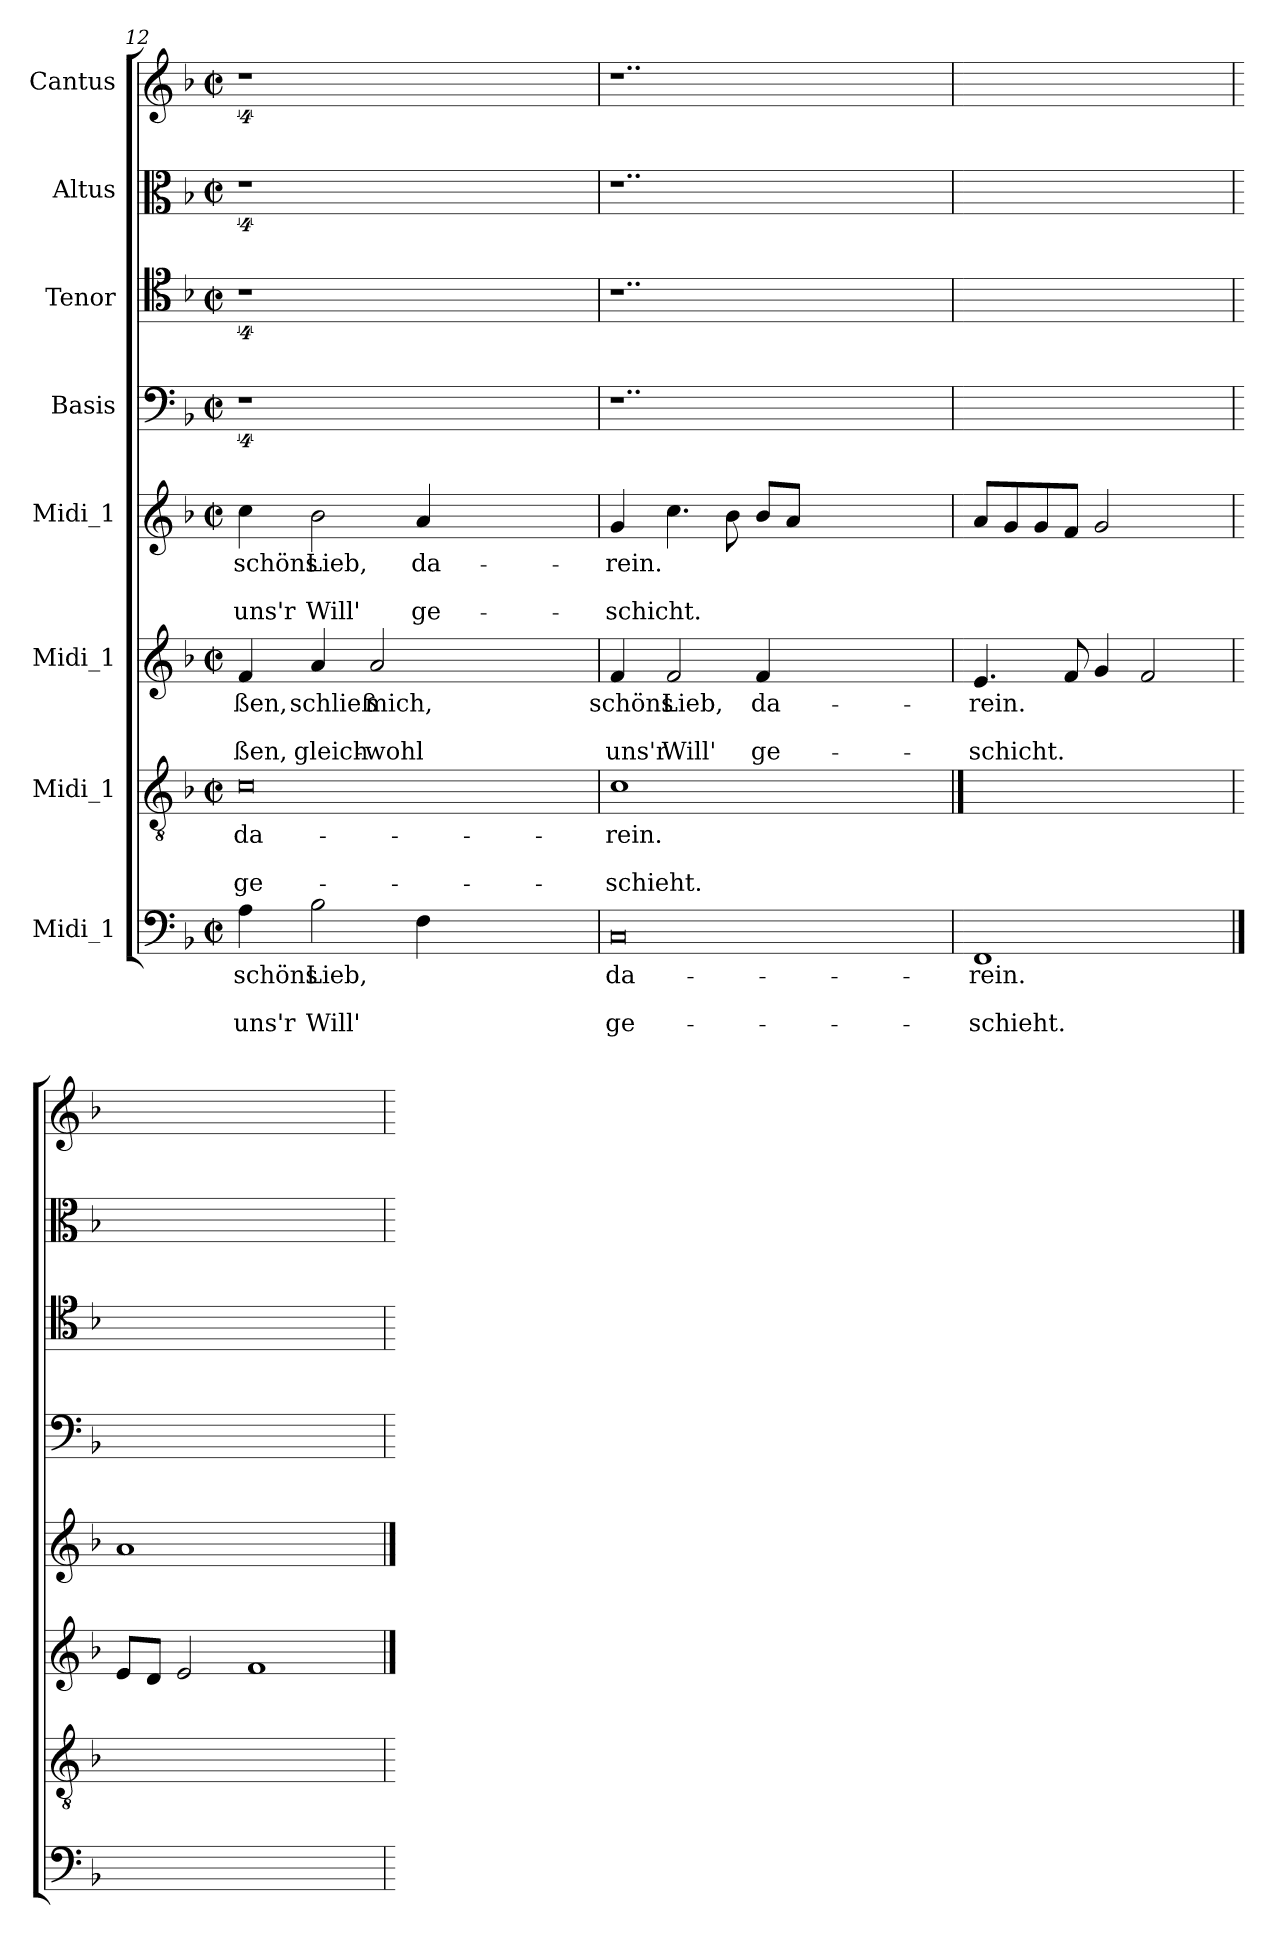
**kern	**text	**text	**text	**kern	**text	**text	**text	**kern	**text	**text	**text	**kern	**text	**text	**text	**kern	**kern	**kern	**kern
*part8	*part8	*part8	*part8	*part7	*part7	*part7	*part7	*part6	*part6	*part6	*part6	*part5	*part5	*part5	*part5	*part4	*part3	*part2	*part1
*staff8	*staff8	*staff8	*staff8	*staff7	*staff7	*staff7	*staff7	*staff6	*staff6	*staff6	*staff6	*staff5	*staff5	*staff5	*staff5	*staff4	*staff3	*staff2	*staff1
*I"Midi_1	*	*	*	*I"Midi_1	*	*	*	*I"Midi_1	*	*	*	*I"Midi_1	*	*	*	*I"Basis	*I"Tenor	*I"Altus	*I"Cantus
!!LO:LB:g=z
*clefF4	*	*	*	*clefGv2	*	*	*	*clefG2	*	*	*	*clefG2	*	*	*	*clefF4	*clefC4	*clefC3	*clefG2
*k[b-]	*	*	*	*k[b-]	*	*	*	*k[b-]	*	*	*	*k[b-]	*	*	*	*k[b-]	*k[b-]	*k[b-]	*k[b-]
*F:	*	*	*	*F:	*	*	*	*F:	*	*	*	*F:	*	*	*	*F:	*F:	*F:	*F:
*M2/2	*	*	*	*M2/2	*	*	*	*M2/2	*	*	*	*M2/2	*	*	*	*M2/2	*M2/2	*M2/2	*M2/2
*met(c|)	*	*	*	*met(c|)	*	*	*	*met(c|)	*	*	*	*met(c|)	*	*	*	*met(c|)	*met(c|)	*met(c|)	*met(c|)
=12	=12	=12	=12	=12	=12	=12	=12	=12	=12	=12	=12	=12	=12	=12	=12	=12	=12	=12	=12
!	!LO:LY:b	!	!LO:LY:b	!	!LO:LY:b	!	!LO:LY:b	!	!LO:LY:b	!	!LO:LY:b	!	!LO:LY:b	!	!LO:LY:b	!	!	!	!
4A	schöns	.	uns'r	0c	da-	.	-ge-	4f	-ßen,	.	ßen,	4cc	schöns	.	uns'r	4%5r	4%5r	4%5r	4%5r
!	!LO:LY:b	!	!LO:LY:b	!	!	!	!	!	!LO:LY:b	!	!LO:LY:b	!	!LO:LY:b	!	!LO:LY:b	!	!	!	!
2B-	Lieb,	.	Will'	.	.	.	.	4a	schließ	.	gleich-	2b-	Lieb,	.	Will'	.	.	.	.
!	!	!	!	!	!	!	!	!	!LO:LY:b	!	!LO:LY:b	!	!	!	!	!	!	!	!
.	.	.	.	.	.	.	.	2a	-mich,	.	wohl	.	.	.	.	.	.	.	.
!	!	!	!	!	!	!	!	!	!	!	!	!	!LO:LY:b	!	!LO:LY:b	!	!	!	!
4F	.	.	.	.	.	.	.	.	.	.	.	4a	da-	.	-ge-	.	.	.	.
1ryy	.	.	.	.	.	.	.	1ryy	.	.	.	1ryy	.	.	.	.	.	.	.
.	.	.	.	.	.	.	.	.	.	.	.	.	.	.	.	2.ryy	2.ryy	2.ryy	2.ryy
=12	=12	=12	=12	=12	=12	=12	=12	=12	=12	=12	=12	=12	=12	=12	=12	=12	=12	=12	=12
!	!LO:LY:b	!	!LO:LY:b	!	!LO:LY:b	!	!LO:LY:b	!	!LO:LY:b	!	!LO:LY:b	!	!LO:LY:b	!	!LO:LY:b	!	!	!	!
0C	da-	.	-ge-	1c	-rein.	.	schieht.	4f	schöns	.	uns'r	4g	-rein.	.	schicht.	1..r	1..r	1..r	1..r
!	!	!	!	!	!	!	!	!	!LO:LY:b	!	!LO:LY:b	!	!	!	!	!	!	!	!
.	.	.	.	.	.	.	.	2f	Lieb,	.	Will'	4.cc	.	.	.	.	.	.	.
.	.	.	.	.	.	.	.	.	.	.	.	8b-	.	.	.	.	.	.	.
!	!	!	!	!	!	!	!	!	!LO:LY:b	!	!LO:LY:b	!	!	!	!	!	!	!	!
.	.	.	.	.	.	.	.	4f	da-	.	-ge-	8b-L	.	.	.	.	.	.	.
.	.	.	.	.	.	.	.	.	.	.	.	8aJ	.	.	.	.	.	.	.
.	.	.	.	1ryy	.	.	.	1ryy	.	.	.	1ryy	.	.	.	.	.	.	.
.	.	.	.	.	.	.	.	.	.	.	.	.	.	.	.	4ryy	4ryy	4ryy	4ryy
=	=	=	=	==	=	=	=	=	=	=	=	=	=	=	=	=	=	=	=
!	!LO:LY:b	!	!LO:LY:b	!	!	!	!	!	!LO:LY:b	!	!LO:LY:b	!	!	!	!	!	!	!	!
1FF	-rein.	.	schieht.	1ryy	.	.	.	4.e	-rein.	.	schicht.	8aL	.	.	.	1ryy	1ryy	1ryy	1ryy
.	.	.	.	.	.	.	.	.	.	.	.	8g	.	.	.	.	.	.	.
.	.	.	.	.	.	.	.	.	.	.	.	8g	.	.	.	.	.	.	.
.	.	.	.	.	.	.	.	8f	.	.	.	8fJ	.	.	.	.	.	.	.
.	.	.	.	.	.	.	.	4g	.	.	.	2g	.	.	.	.	.	.	.
.	.	.	.	.	.	.	.	2f	.	.	.	.	.	.	.	.	.	.	.
4ryy	.	.	.	4ryy	.	.	.	.	.	.	.	4ryy	.	.	.	4ryy	4ryy	4ryy	4ryy
==	=	=	=	=	=	=	=	=	=	=	=	=	=	=	=	=	=	=	=
1ryy	.	.	.	1ryy	.	.	.	8eL	.	.	.	1a	.	.	.	1ryy	1ryy	1ryy	1ryy
.	.	.	.	.	.	.	.	8dJ	.	.	.	.	.	.	.	.	.	.	.
.	.	.	.	.	.	.	.	2e	.	.	.	.	.	.	.	.	.	.	.
.	.	.	.	.	.	.	.	1f	.	.	.	.	.	.	.	.	.	.	.
2.ryy	.	.	.	2.ryy	.	.	.	.	.	.	.	2.ryy	.	.	.	2.ryy	2.ryy	2.ryy	2.ryy
=	=	=	=	=	=	=	=	==	=	=	=	==	=	=	=	=	=	=	=
*-	*-	*-	*-	*-	*-	*-	*-	*-	*-	*-	*-	*-	*-	*-	*-	*-	*-	*-	*-
